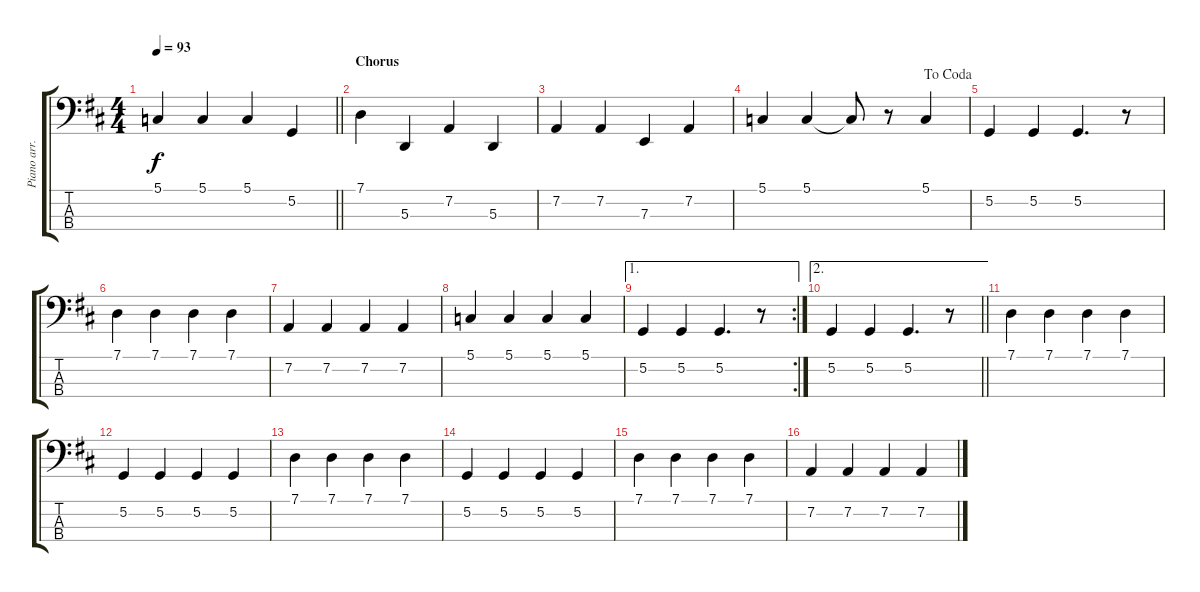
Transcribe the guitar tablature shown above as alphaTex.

\track ("Piano arr. for Gtr." "Piano arr.") {instrument acousticgrandpiano}
\staff {score tabs}
\tuning (G2 D2 A1 E1) {hide}
\ts (4 4)
\tempo 93
\clef f4
\barLineRight lightlight
\ks d
5.1.4{dy f} 5.1.4 5.1.4 5.2.4 |
\section ("" "Chorus")
7.1.4 5.3.4 7.2.4 5.3.4 |
7.2.4 7.2.4 7.3.4 7.2.4 |
\jump dacoda
5.1.4 5.1.4 5.1{t}.8 r.8 5.1.4 |
5.2.4 5.2.4 5.2.4{d} r.8 |
7.1.4 7.1.4 7.1.4 7.1.4 |
7.2.4 7.2.4 7.2.4 7.2.4 |
5.1.4 5.1.4 5.1.4 5.1.4 |
\ae 1
\rc 2
5.2.4 5.2.4 5.2.4{d} r.8 |
\ae 2
\barLineRight lightlight
5.2.4 5.2.4 5.2.4{d} r.8 |
7.1.4 7.1.4 7.1.4 7.1.4 |
5.2.4 5.2.4 5.2.4 5.2.4 |
7.1.4 7.1.4 7.1.4 7.1.4 |
5.2.4 5.2.4 5.2.4 5.2.4 |
7.1.4 7.1.4 7.1.4 7.1.4 |
7.2.4 7.2.4 7.2.4 7.2.4
